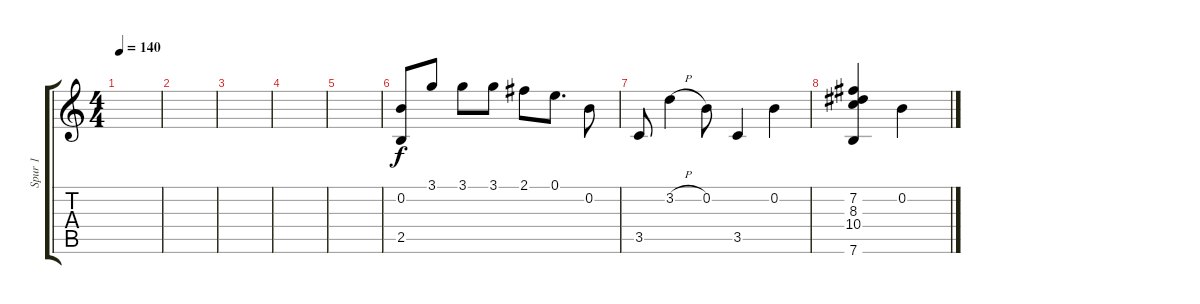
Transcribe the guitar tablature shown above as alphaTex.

\track ("Spur 1" "Spur 1") {instrument acousticguitarsteel}
\staff {score tabs}
\tuning (E4 B3 G3 D3 A2 E2) {hide}
\ts (4 4)
\tempo 140
\clef g2
\ks c
|
|
|
|
|
(0.2 2.5).8 3.1.8 3.1.8 3.1.8 2.1.8 0.1.8{d} 0.2.8 |
3.5.8 3.2{h}.4 0.2.8 3.5.4 0.2.4 |
(7.2 8.3 10.4 7.6).4 0.2.4
